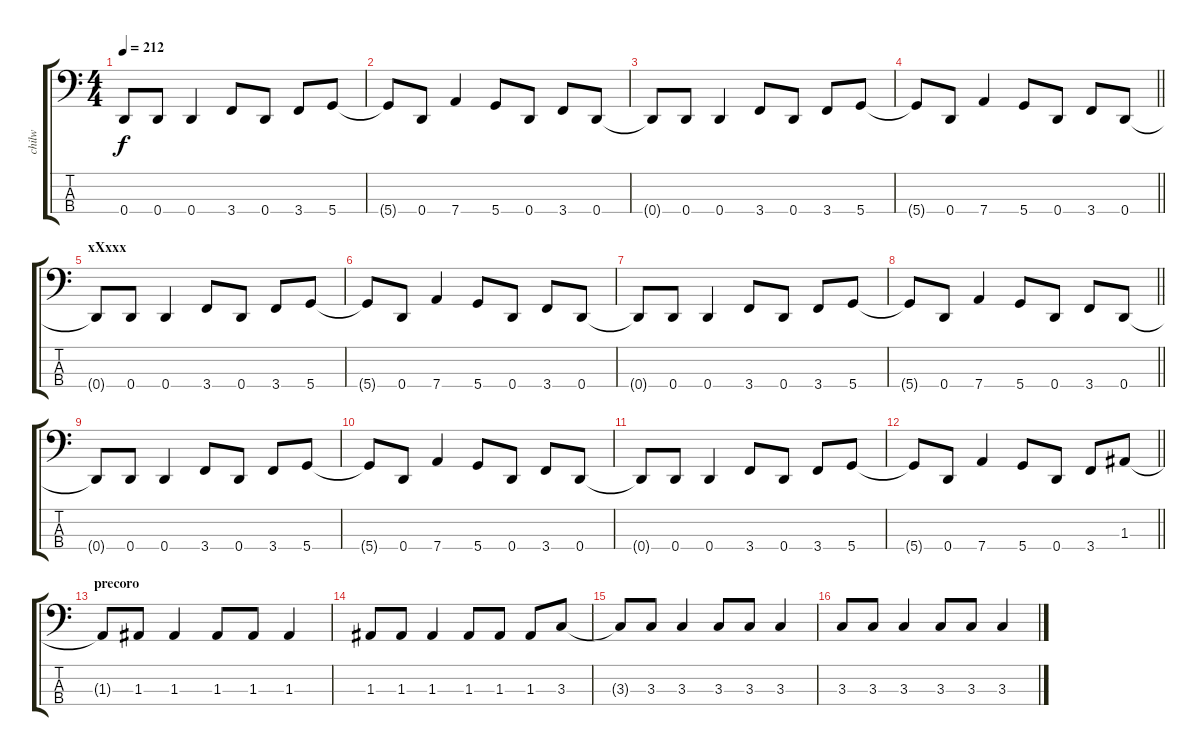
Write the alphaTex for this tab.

\track ("chilw" "chilw") {instrument electricbassfinger}
\staff {score tabs}
\tuning (G2 D2 A1 D1) {hide}
\ts (4 4)
\tempo 212
\clef f4
\ks c
0.4{t}.8{dy f} 0.4.8 0.4.4 3.4.8 0.4.8 3.4.8 5.4.8 |
5.4{t}.8 0.4.8 7.4.4 5.4.8 0.4.8 3.4.8 0.4.8 |
0.4{t}.8 0.4.8 0.4.4 3.4.8 0.4.8 3.4.8 5.4.8 |
\barLineRight lightlight
5.4{t}.8 0.4.8 7.4.4 5.4.8 0.4.8 3.4.8 0.4.8 |
\section ("" "xXxxx")
0.4{t}.8 0.4.8 0.4.4 3.4.8 0.4.8 3.4.8 5.4.8 |
5.4{t}.8 0.4.8 7.4.4 5.4.8 0.4.8 3.4.8 0.4.8 |
0.4{t}.8 0.4.8 0.4.4 3.4.8 0.4.8 3.4.8 5.4.8 |
\barLineRight lightlight
5.4{t}.8 0.4.8 7.4.4 5.4.8 0.4.8 3.4.8 0.4.8 |
0.4{t}.8 0.4.8 0.4.4 3.4.8 0.4.8 3.4.8 5.4.8 |
5.4{t}.8 0.4.8 7.4.4 5.4.8 0.4.8 3.4.8 0.4.8 |
0.4{t}.8 0.4.8 0.4.4 3.4.8 0.4.8 3.4.8 5.4.8 |
\barLineRight lightlight
5.4{t}.8 0.4.8 7.4.4 5.4.8 0.4.8 3.4.8 1.3.8 |
\section ("" "precoro")
1.3{t}.8 1.3.8 1.3.4 1.3.8 1.3.8 1.3.4 |
1.3.8 1.3.8 1.3.4 1.3.8 1.3.8 1.3.8 3.3.8 |
3.3{t}.8 3.3.8 3.3.4 3.3.8 3.3.8 3.3.4 |
3.3.8 3.3.8 3.3.4 3.3.8 3.3.8 3.3.4
